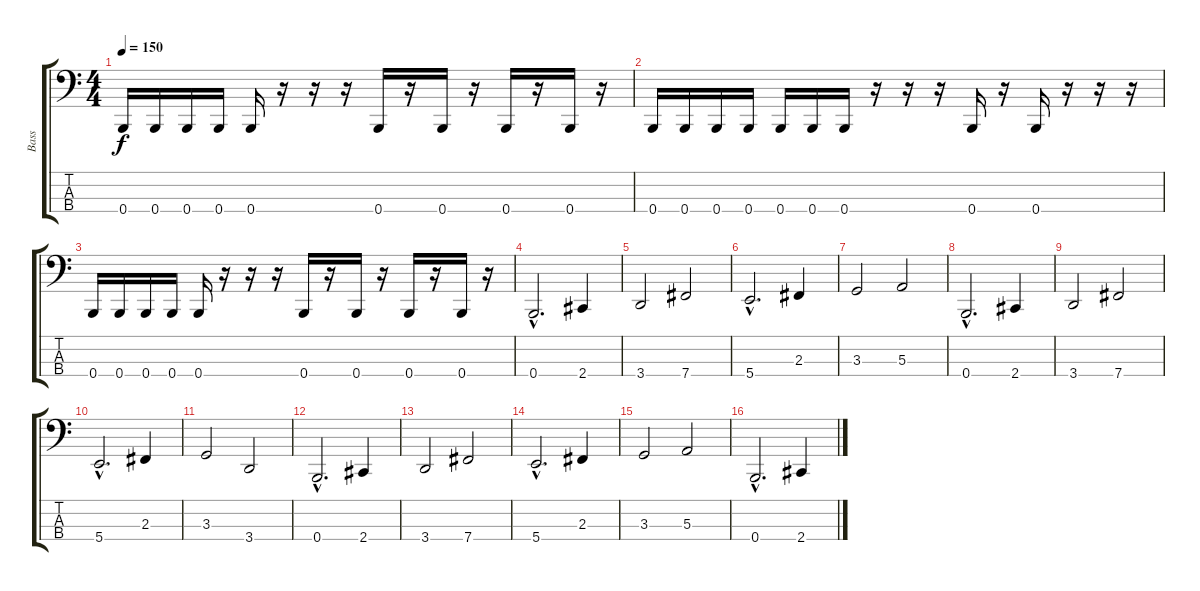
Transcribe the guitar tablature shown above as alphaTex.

\track ("Bass" "Bass") {instrument electricbasspick}
\staff {score tabs}
\tuning (D2 A1 E1 B0) {hide}
\ts (4 4)
\tempo 150
\clef f4
\ks c
0.4.16{dy f} 0.4.16 0.4.16 0.4.16 0.4.16 r.16 r.16 r.16 0.4.16 r.16 0.4.16 r.16 0.4.16 r.16 0.4.16 r.16 |
0.4.16 0.4.16 0.4.16 0.4.16 0.4.16 0.4.16 0.4.16 r.16 r.16 r.16 0.4.16 r.16 0.4.16 r.16 r.16 r.16 |
0.4.16 0.4.16 0.4.16 0.4.16 0.4.16 r.16 r.16 r.16 0.4.16 r.16 0.4.16 r.16 0.4.16 r.16 0.4.16 r.16 |
0.4{hac}.2{d} 2.4.4 |
3.4.2 7.4.2 |
5.4{hac}.2{d} 2.3.4 |
3.3.2 5.3.2 |
0.4{hac}.2{d} 2.4.4 |
3.4.2 7.4.2 |
5.4{hac}.2{d} 2.3.4 |
3.3.2 3.4.2 |
0.4{hac}.2{d} 2.4.4 |
3.4.2 7.4.2 |
5.4{hac}.2{d} 2.3.4 |
3.3.2 5.3.2 |
0.4{hac}.2{d} 2.4.4
